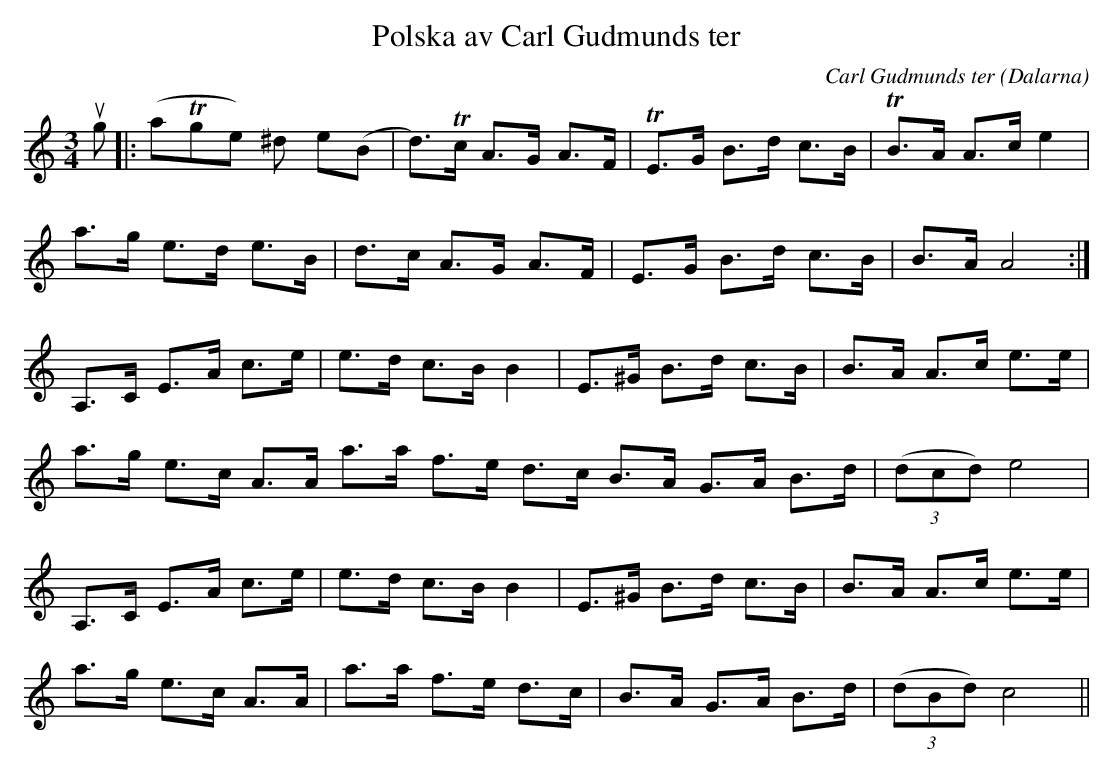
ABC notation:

X:1
T:Polska av Carl Gudmunds ter
C:Carl Gudmunds ter
O:Dalarna
M:3/4
L:1/8
K:Am
ug|:(aTge) ^d e(B|d)>Tc A>G A>F|TE>G B>d c>B|TB>A A>c e2|
a>g e>d e>B|d>c A>G A>F|E>G B>d c>B|B>A A4:|
A,>C E>A c>e|e>d c>B B2|E>^G B>d c>B|B>A A>c e>e|
a>g e>c A>A a>a f>e d>c B>A G>A B>d|(3 (dcd) e4|
A,>C E>A c>e|e>d c>B B2|E>^G B>d c>B|B>A A>c e>e|
a>g e>c A>A|a>a f>e d>c|B>A G>A B>d|(3 (dBd) c4||
